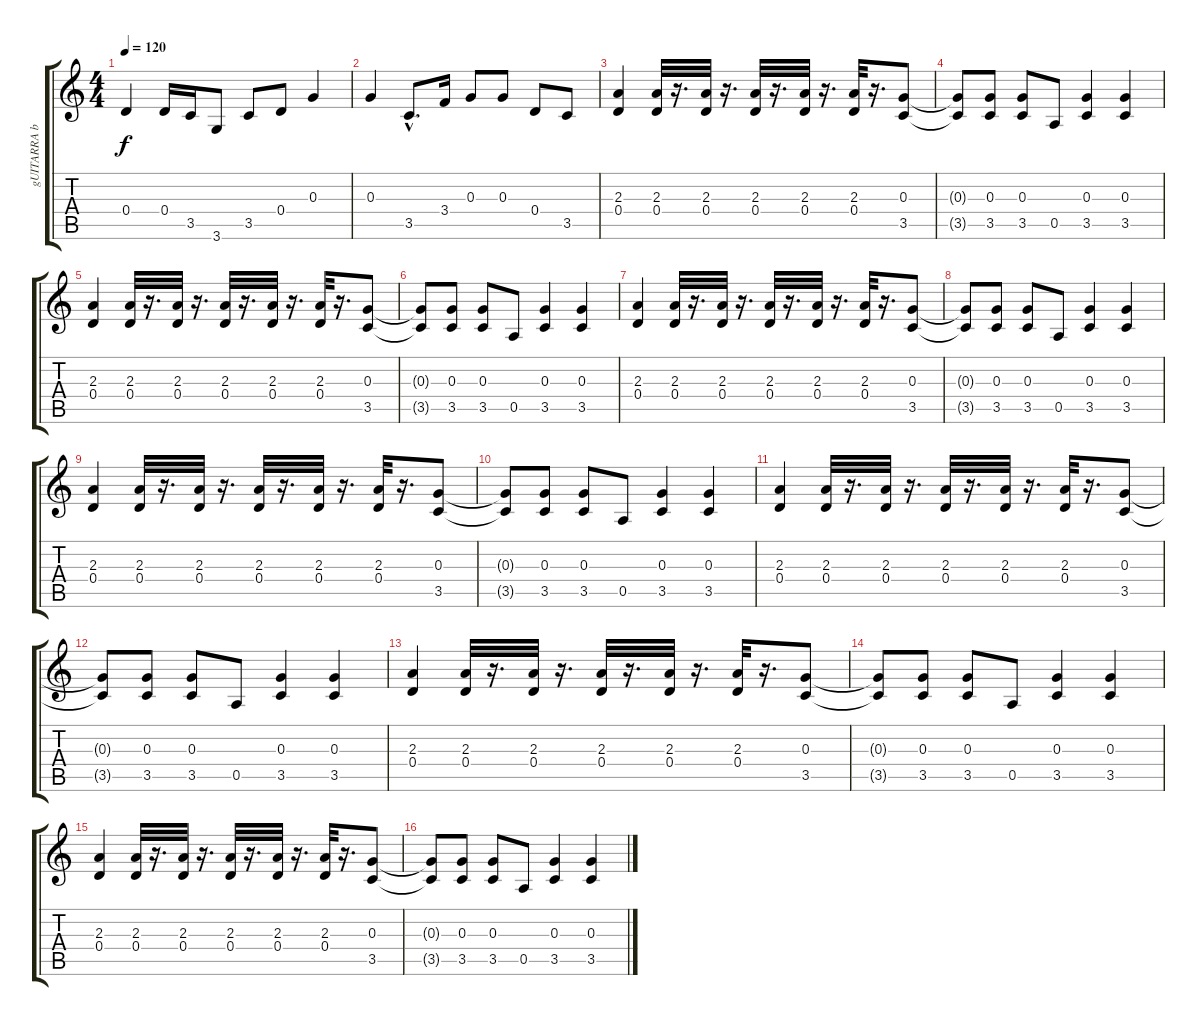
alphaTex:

\track ("gUITARRA bIS" "gUITARRA b") {instrument distortionguitar}
\staff {score tabs}
\tuning (E4 B3 G3 D3 A2 E2) {hide}
\ts (4 4)
\tempo 120
\clef g2
\ks c
0.4.4{dy f} 0.4.16 3.5.16 3.6.8 3.5.8 0.4.8 0.3.4 |
0.3.4 3.5{hac}.8{d} 3.4.16 0.3.8 0.3.8 0.4.8 3.5.8 |
(2.3 0.4).4 (2.3 0.4).32 r.16{d} (2.3 0.4).32 r.16{d} (2.3 0.4).32 r.16{d} (2.3 0.4).32 r.16{d} (2.3 0.4).32 r.16{d} (0.3 3.5).8 |
(0.3{t} 3.5{t}).8 (0.3 3.5).8 (0.3 3.5).8 0.5.8 (0.3 3.5).4 (0.3 3.5).4 |
(2.3 0.4).4 (2.3 0.4).32 r.16{d} (2.3 0.4).32 r.16{d} (2.3 0.4).32 r.16{d} (2.3 0.4).32 r.16{d} (2.3 0.4).32 r.16{d} (0.3 3.5).8 |
(0.3{t} 3.5{t}).8 (0.3 3.5).8 (0.3 3.5).8 0.5.8 (0.3 3.5).4 (0.3 3.5).4 |
(2.3 0.4).4 (2.3 0.4).32 r.16{d} (2.3 0.4).32 r.16{d} (2.3 0.4).32 r.16{d} (2.3 0.4).32 r.16{d} (2.3 0.4).32 r.16{d} (0.3 3.5).8 |
(0.3{t} 3.5{t}).8 (0.3 3.5).8 (0.3 3.5).8 0.5.8 (0.3 3.5).4 (0.3 3.5).4 |
(2.3 0.4).4 (2.3 0.4).32 r.16{d} (2.3 0.4).32 r.16{d} (2.3 0.4).32 r.16{d} (2.3 0.4).32 r.16{d} (2.3 0.4).32 r.16{d} (0.3 3.5).8 |
(0.3{t} 3.5{t}).8 (0.3 3.5).8 (0.3 3.5).8 0.5.8 (0.3 3.5).4 (0.3 3.5).4 |
(2.3 0.4).4 (2.3 0.4).32 r.16{d} (2.3 0.4).32 r.16{d} (2.3 0.4).32 r.16{d} (2.3 0.4).32 r.16{d} (2.3 0.4).32 r.16{d} (0.3 3.5).8 |
(0.3{t} 3.5{t}).8 (0.3 3.5).8 (0.3 3.5).8 0.5.8 (0.3 3.5).4 (0.3 3.5).4 |
(2.3 0.4).4 (2.3 0.4).32 r.16{d} (2.3 0.4).32 r.16{d} (2.3 0.4).32 r.16{d} (2.3 0.4).32 r.16{d} (2.3 0.4).32 r.16{d} (0.3 3.5).8 |
(0.3{t} 3.5{t}).8 (0.3 3.5).8 (0.3 3.5).8 0.5.8 (0.3 3.5).4 (0.3 3.5).4 |
(2.3 0.4).4 (2.3 0.4).32 r.16{d} (2.3 0.4).32 r.16{d} (2.3 0.4).32 r.16{d} (2.3 0.4).32 r.16{d} (2.3 0.4).32 r.16{d} (0.3 3.5).8 |
(0.3{t} 3.5{t}).8 (0.3 3.5).8 (0.3 3.5).8 0.5.8 (0.3 3.5).4 (0.3 3.5).4
